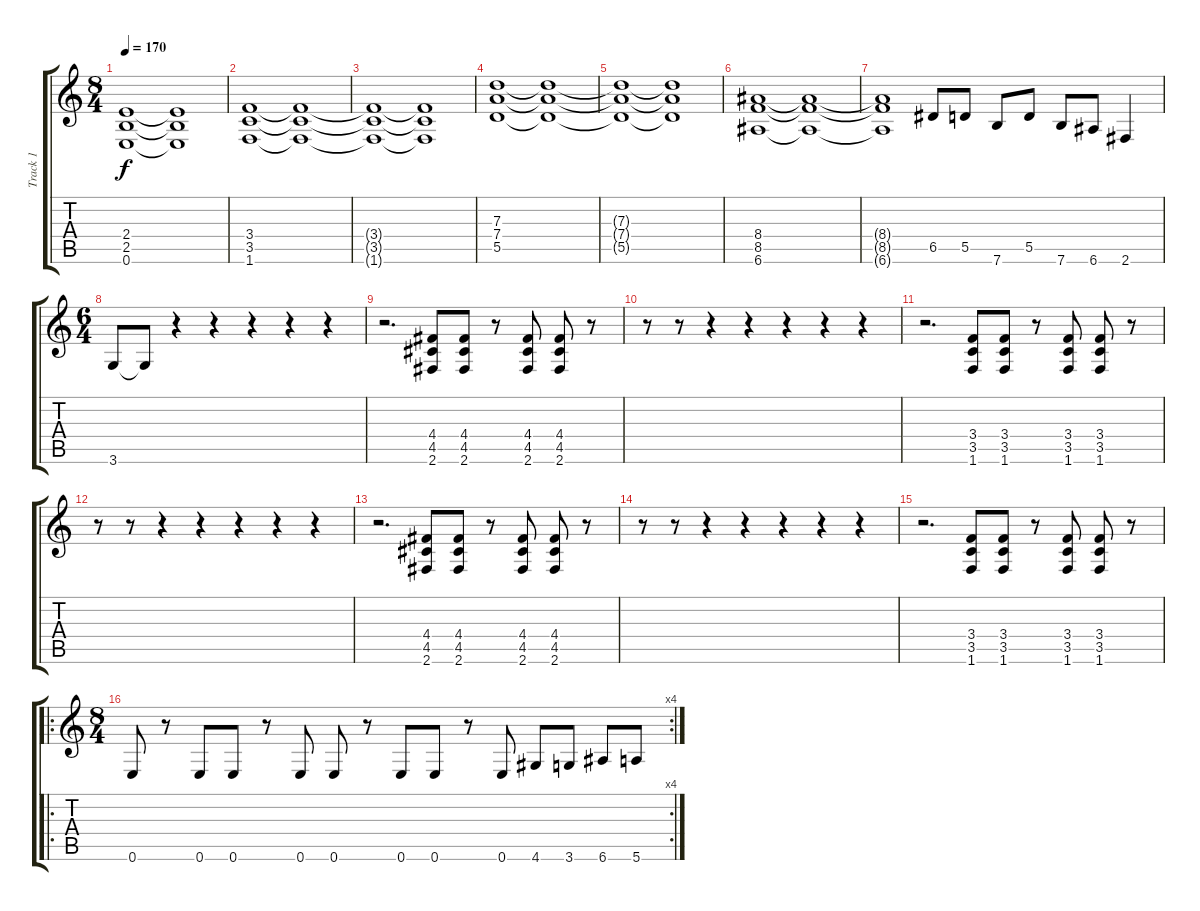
\track ("Track 1" "Track 1") {instrument distortionguitar}
\staff {score tabs}
\tuning (E4 B3 G3 D3 A2 E2) {hide}
\ts (8 4)
\tempo 170
\clef g2
\ks c
(2.4{t} 2.5{t} 0.6{t}).1{dy f} (2.4{t} 2.5{t} 0.6{t}).1 |
(3.4 3.5 1.6).1 (3.4{t} 3.5{t} 1.6{t}).1 |
(3.4{t} 3.5{t} 1.6{t}).1 (3.4{t} 3.5{t} 1.6{t}).1 |
(7.3 7.4 5.5).1 (7.3{t} 7.4{t} 5.5{t}).1 |
(7.3{t} 7.4{t} 5.5{t}).1 (7.3{t} 7.4{t} 5.5{t}).1 |
(8.4 8.5 6.6).1 (8.4{t} 8.5{t} 6.6{t}).1 |
(8.4{t} 8.5{t} 6.6{t}).1 6.5.8 5.5.8 7.6.8 5.5.8 7.6.8 6.6.8 2.6.4 |
\ts (6 4)
3.6.8 3.6{t}.8 r.4 r.4 r.4 r.4 r.4 |
r.2{d} (4.4 4.5 2.6).8 (4.4 4.5 2.6).8 r.8 (4.4 4.5 2.6).8 (4.4 4.5 2.6).8 r.8 |
r.8 r.8 r.4 r.4 r.4 r.4 r.4 |
r.2{d} (3.4 3.5 1.6).8 (3.4 3.5 1.6).8 r.8 (3.4 3.5 1.6).8 (3.4 3.5 1.6).8 r.8 |
r.8 r.8 r.4 r.4 r.4 r.4 r.4 |
r.2{d} (4.4 4.5 2.6).8 (4.4 4.5 2.6).8 r.8 (4.4 4.5 2.6).8 (4.4 4.5 2.6).8 r.8 |
r.8 r.8 r.4 r.4 r.4 r.4 r.4 |
r.2{d} (3.4 3.5 1.6).8 (3.4 3.5 1.6).8 r.8 (3.4 3.5 1.6).8 (3.4 3.5 1.6).8 r.8 |
\ro
\rc 4
\ts (8 4)
0.6.8 r.8 0.6.8 0.6.8 r.8 0.6.8 0.6.8 r.8 0.6.8 0.6.8 r.8 0.6.8 4.6.8 3.6.8 6.6.8 5.6.8
